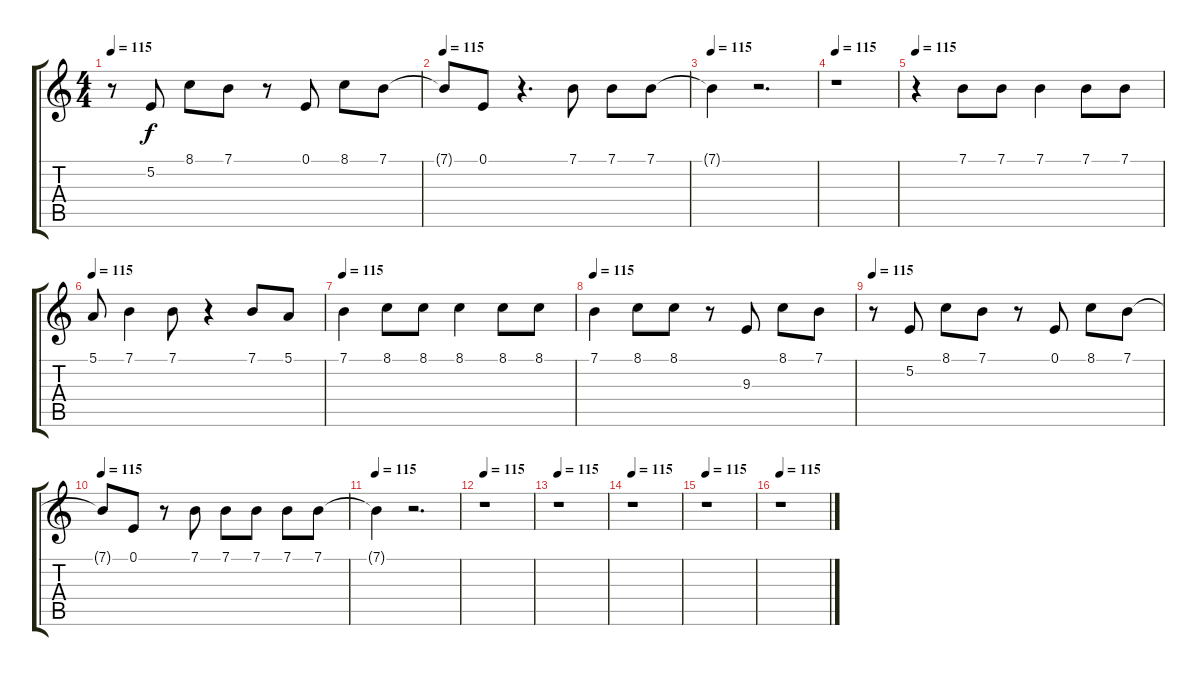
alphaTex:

\track "" {instrument violin}
\staff {score tabs}
\tuning (E4 B3 G3 D3 A2 E2) {hide}
\ts (4 4)
\tempo 115
\clef g2
\ks c
r.8{dy f} 5.2.8 8.1.8 7.1.8 r.8 0.1.8 8.1.8 7.1.8 |
\tempo 115
7.1{t}.8 0.1.8 r.4{d} 7.1.8 7.1.8 7.1.8 |
\tempo 115
7.1{t}.4 r.2{d} |
\tempo 115
r.1 |
\tempo 115
r.4 7.1.8 7.1.8 7.1.4 7.1.8 7.1.8 |
\tempo 115
5.1.8 7.1.4 7.1.8 r.4 7.1.8 5.1.8 |
\tempo 115
7.1.4 8.1.8 8.1.8 8.1.4 8.1.8 8.1.8 |
\tempo 115
7.1.4 8.1.8 8.1.8 r.8 9.3.8 8.1.8 7.1.8 |
\tempo 115
r.8 5.2.8 8.1.8 7.1.8 r.8 0.1.8 8.1.8 7.1.8 |
\tempo 115
7.1{t}.8 0.1.8 r.8 7.1.8 7.1.8 7.1.8 7.1.8 7.1.8 |
\tempo 115
7.1{t}.4 r.2{d} |
\tempo 115
r.1 |
\tempo 115
r.1 |
\tempo 115
r.1 |
\tempo 115
r.1 |
\tempo 115
r.1
